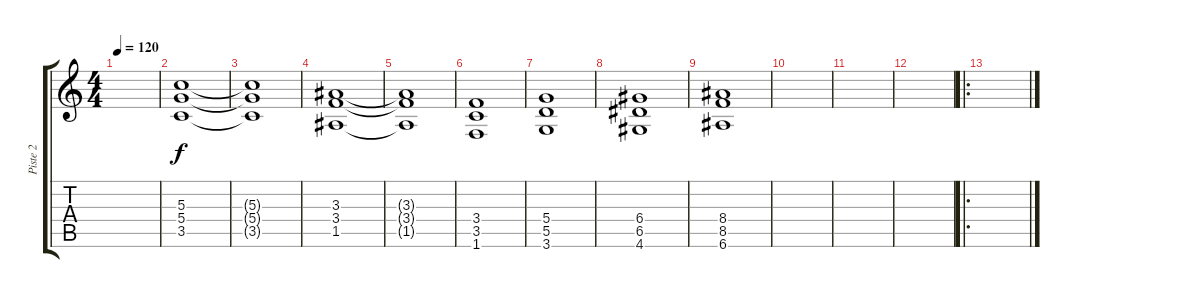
\track ("Piste 2" "Piste 2") {instrument overdrivenguitar}
\staff {score tabs}
\tuning (E4 B3 G3 D3 A2 E2) {hide}
\ts (4 4)
\tempo 120
\clef g2
\ks c
|
(5.3 5.4 3.5).1 |
(5.3{t} 5.4{t} 3.5{t}).1 |
(3.3 3.4 1.5).1 |
(3.3{t} 3.4{t} 1.5{t}).1 |
(3.4 3.5 1.6).1 |
(5.4 5.5 3.6).1 |
(6.4 6.5 4.6).1 |
(8.4 8.5 6.6).1 |
|
|
|
\ro
